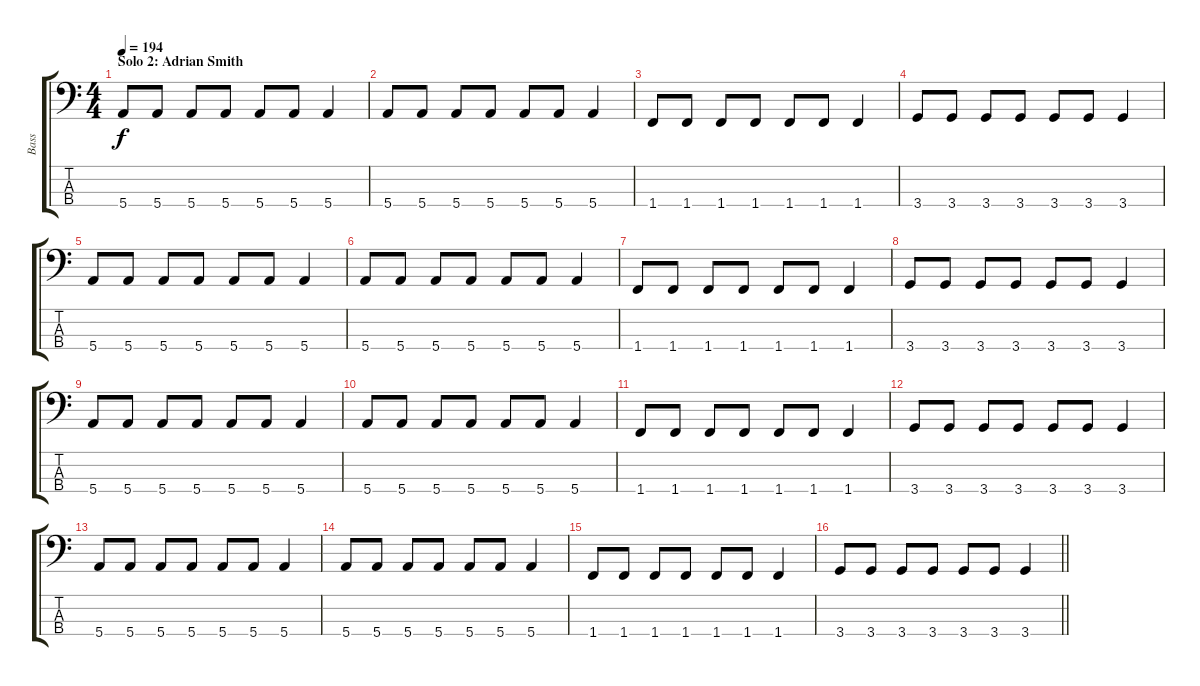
\track ("Bass" "Bass") {instrument electricbassfinger}
\staff {score tabs}
\tuning (G2 D2 A1 E1) {hide}
\ts (4 4)
\section ("" "Solo 2: Adrian Smith")
\tempo 194
\clef f4
\ks aminor
5.4.8{dy f} 5.4.8 5.4.8 5.4.8 5.4.8 5.4.8 5.4.4 |
5.4.8 5.4.8 5.4.8 5.4.8 5.4.8 5.4.8 5.4.4 |
1.4.8 1.4.8 1.4.8 1.4.8 1.4.8 1.4.8 1.4.4 |
3.4.8 3.4.8 3.4.8 3.4.8 3.4.8 3.4.8 3.4.4 |
5.4.8 5.4.8 5.4.8 5.4.8 5.4.8 5.4.8 5.4.4 |
5.4.8 5.4.8 5.4.8 5.4.8 5.4.8 5.4.8 5.4.4 |
1.4.8 1.4.8 1.4.8 1.4.8 1.4.8 1.4.8 1.4.4 |
3.4.8 3.4.8 3.4.8 3.4.8 3.4.8 3.4.8 3.4.4 |
5.4.8 5.4.8 5.4.8 5.4.8 5.4.8 5.4.8 5.4.4 |
5.4.8 5.4.8 5.4.8 5.4.8 5.4.8 5.4.8 5.4.4 |
1.4.8 1.4.8 1.4.8 1.4.8 1.4.8 1.4.8 1.4.4 |
3.4.8 3.4.8 3.4.8 3.4.8 3.4.8 3.4.8 3.4.4 |
5.4.8 5.4.8 5.4.8 5.4.8 5.4.8 5.4.8 5.4.4 |
5.4.8 5.4.8 5.4.8 5.4.8 5.4.8 5.4.8 5.4.4 |
1.4.8 1.4.8 1.4.8 1.4.8 1.4.8 1.4.8 1.4.4 |
\barLineRight lightlight
3.4.8 3.4.8 3.4.8 3.4.8 3.4.8 3.4.8 3.4.4
